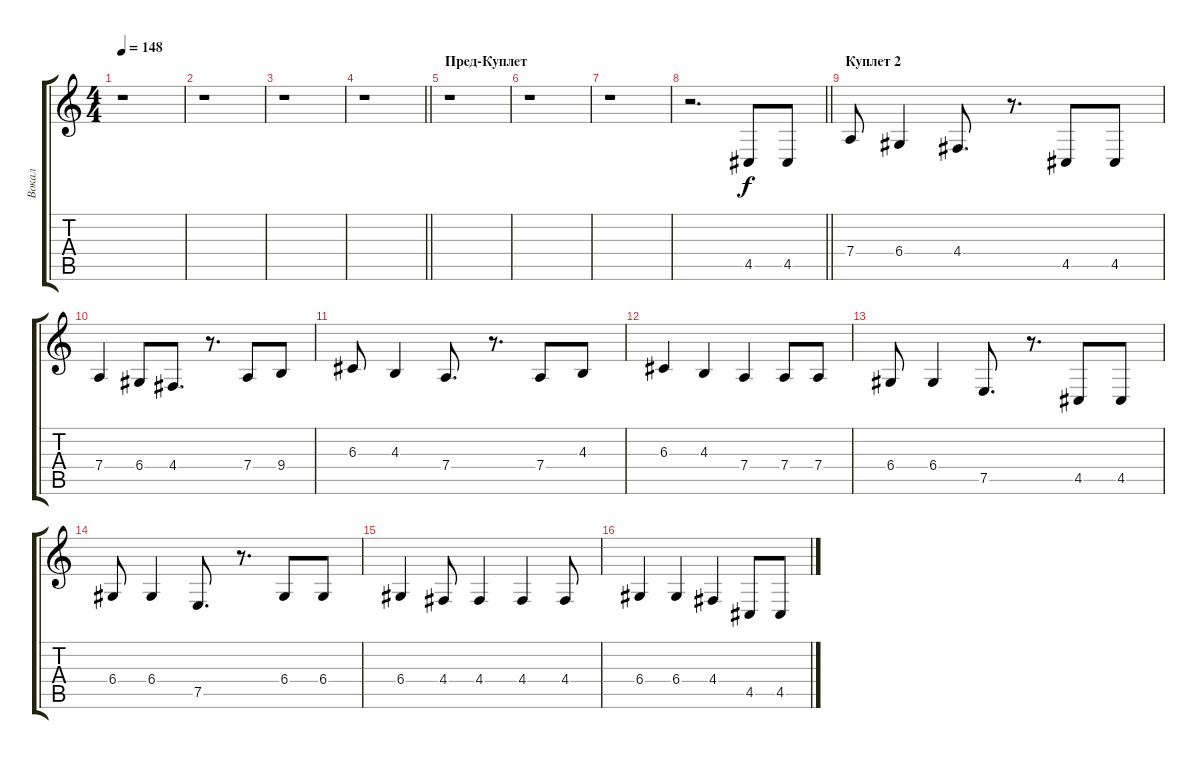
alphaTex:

\track ("Вокал" "Вокал") {instrument altosax}
\staff {score tabs}
\tuning (E4 B3 G3 D3 A2 E2) {hide}
\ts (4 4)
\tempo 148
\clef g2
\ks c
r.1{dy f} |
r.1 |
r.1 |
\barLineRight lightlight
r.1 |
\section ("" "Пред-Куплет")
r.1 |
r.1 |
r.1 |
\barLineRight lightlight
r.2{d} 4.5.8 4.5.8 |
\section ("" "Куплет 2")
7.4.8 6.4.4 4.4.8{d} r.8{d} 4.5.8 4.5.8 |
7.4.4 6.4.8 4.4.8{d} r.8{d} 7.4.8 9.4.8 |
6.3.8 4.3.4 7.4.8{d} r.8{d} 7.4.8 4.3.8 |
6.3.4 4.3.4 7.4.4 7.4.8 7.4.8 |
6.4.8 6.4.4 7.5.8{d} r.8{d} 4.5.8 4.5.8 |
6.4.8 6.4.4 7.5.8{d} r.8{d} 6.4.8 6.4.8 |
6.4.4 4.4.8 4.4.4 4.4.4 4.4.8 |
6.4.4 6.4.4 4.4.4 4.5.8 4.5.8
